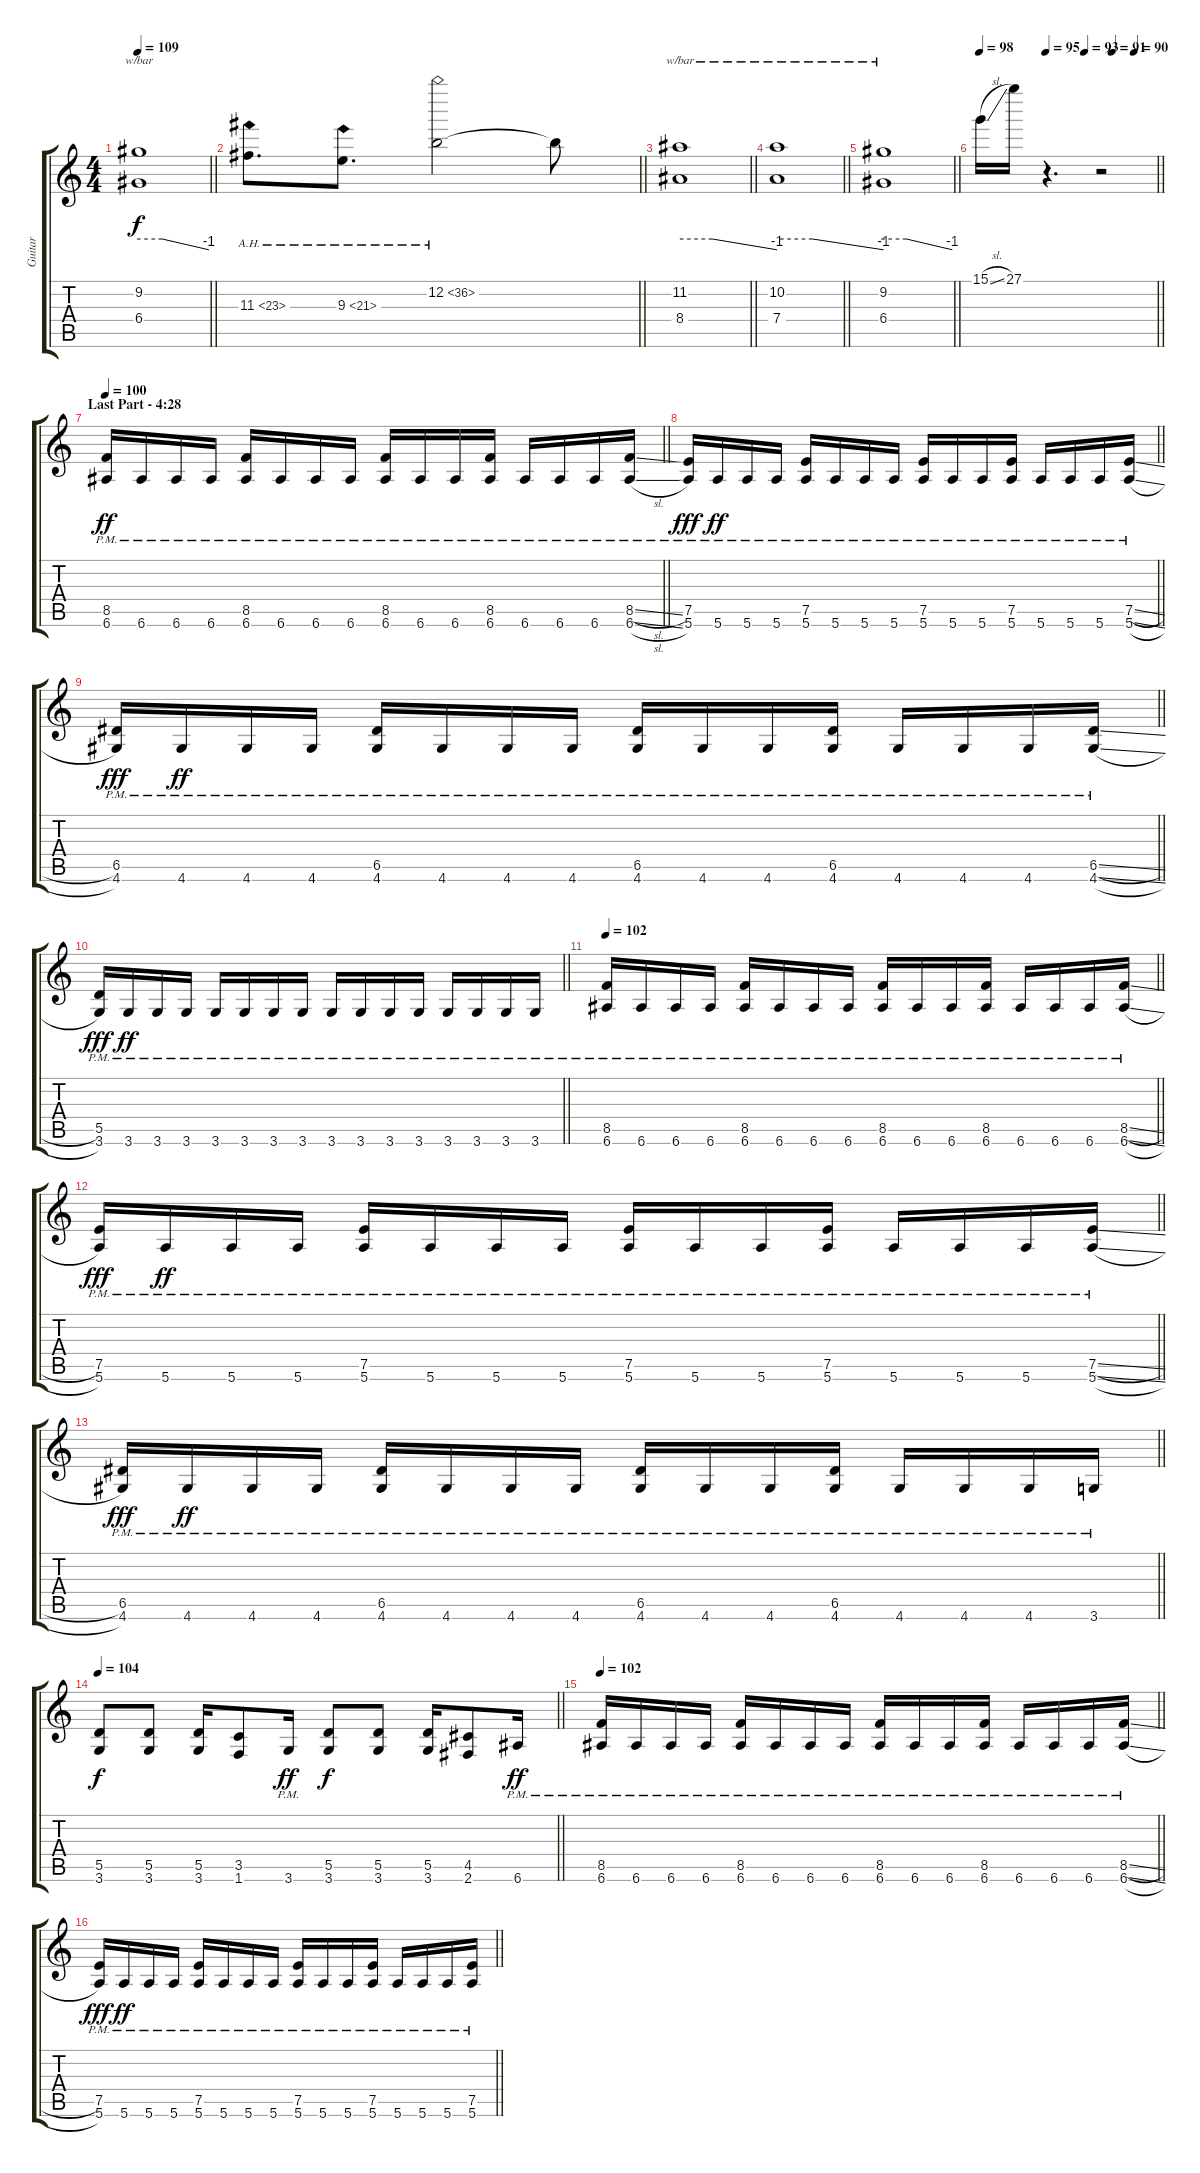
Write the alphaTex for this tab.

\track ("Guitar" "Guitar") {instrument distortionguitar}
\staff {score tabs}
\tuning (E4 B3 G3 D3 A2 E2) {hide}
\ts (4 4)
\tempo 109
\clef g2
\barLineRight lightlight
\ks c
(9.2 6.4).1{tbe (custom default 0 0 20 0 60 -4) dy f} |
\barLineRight lightlight
11.3{ah 12}.8{d} 9.3{ah 12}.8{d} 12.2{ah 24}.2 12.2{t}.8 |
\barLineRight lightlight
(11.2 8.4).1{tbe (custom default 0 0 20 0 60 -4)} |
\barLineRight lightlight
(10.2 7.4).1{tbe (custom default 0 0 20 0 60 -4)} |
\barLineRight lightlight
(9.2 6.4).1{tbe (custom default 0 0 20 0 60 -4)} |
\tempo 98
\tempo (95 0.375)
\tempo (93 0.59375)
\tempo (91 0.75)
\tempo (90 0.875)
\barLineRight lightlight
15.1{sl}.16 27.1.16 r.4{d} r.2 |
\section ("" "Last Part - 4:28")
\tempo 100
\barLineRight lightlight
(8.5{pm} 6.6{pm}).16{dy ff} 6.6{pm}.16 6.6{pm}.16 6.6{pm}.16 (8.5{pm} 6.6{pm}).16 6.6{pm}.16 6.6{pm}.16 6.6{pm}.16 (8.5{pm} 6.6{pm}).16 6.6{pm}.16 6.6{pm}.16 (8.5{pm} 6.6{pm}).16 6.6{pm}.16 6.6{pm}.16 6.6{pm}.16 (8.5{sl pm} 6.6{sl pm}).16 |
\barLineRight lightlight
(7.5{pm} 5.6{pm}).16{dy fff} 5.6{pm}.16{dy ff} 5.6{pm}.16 5.6{pm}.16 (7.5{pm} 5.6{pm}).16 5.6{pm}.16 5.6{pm}.16 5.6{pm}.16 (7.5{pm} 5.6{pm}).16 5.6{pm}.16 5.6{pm}.16 (7.5{pm} 5.6{pm}).16 5.6{pm}.16 5.6{pm}.16 5.6{pm}.16 (7.5{sl pm} 5.6{sl pm}).16 |
\barLineRight lightlight
(6.5{pm} 4.6{pm}).16{dy fff} 4.6{pm}.16{dy ff} 4.6{pm}.16 4.6{pm}.16 (6.5{pm} 4.6{pm}).16 4.6{pm}.16 4.6{pm}.16 4.6{pm}.16 (6.5{pm} 4.6{pm}).16 4.6{pm}.16 4.6{pm}.16 (6.5{pm} 4.6{pm}).16 4.6{pm}.16 4.6{pm}.16 4.6{pm}.16 (6.5{sl pm} 4.6{sl pm}).16 |
\barLineRight lightlight
(5.5{pm} 3.6{pm}).16{dy fff} 3.6{pm}.16{dy ff} 3.6{pm}.16 3.6{pm}.16 3.6{pm}.16 3.6{pm}.16 3.6{pm}.16 3.6{pm}.16 3.6{pm}.16 3.6{pm}.16 3.6{pm}.16 3.6{pm}.16 3.6{pm}.16 3.6{pm}.16 3.6{pm}.16 3.6{pm}.16 |
\tempo 102
\barLineRight lightlight
(8.5{pm} 6.6{pm}).16 6.6{pm}.16 6.6{pm}.16 6.6{pm}.16 (8.5{pm} 6.6{pm}).16 6.6{pm}.16 6.6{pm}.16 6.6{pm}.16 (8.5{pm} 6.6{pm}).16 6.6{pm}.16 6.6{pm}.16 (8.5{pm} 6.6{pm}).16 6.6{pm}.16 6.6{pm}.16 6.6{pm}.16 (8.5{sl pm} 6.6{sl pm}).16 |
\barLineRight lightlight
(7.5{pm} 5.6{pm}).16{dy fff} 5.6{pm}.16{dy ff} 5.6{pm}.16 5.6{pm}.16 (7.5{pm} 5.6{pm}).16 5.6{pm}.16 5.6{pm}.16 5.6{pm}.16 (7.5{pm} 5.6{pm}).16 5.6{pm}.16 5.6{pm}.16 (7.5{pm} 5.6{pm}).16 5.6{pm}.16 5.6{pm}.16 5.6{pm}.16 (7.5{sl pm} 5.6{sl pm}).16 |
\barLineRight lightlight
(6.5{pm} 4.6{pm}).16{dy fff} 4.6{pm}.16{dy ff} 4.6{pm}.16 4.6{pm}.16 (6.5{pm} 4.6{pm}).16 4.6{pm}.16 4.6{pm}.16 4.6{pm}.16 (6.5{pm} 4.6{pm}).16 4.6{pm}.16 4.6{pm}.16 (6.5{pm} 4.6{pm}).16 4.6{pm}.16 4.6{pm}.16 4.6{pm}.16 3.6{pm}.16 |
\tempo 104
\barLineRight lightlight
(5.5 3.6).8{dy f} (5.5 3.6).8 (5.5 3.6).16 (3.5 1.6).8 3.6{pm}.16{dy ff} (5.5 3.6).8{dy f} (5.5 3.6).8 (5.5 3.6).16 (4.5 2.6).8 6.6{pm}.16{dy ff} |
\tempo 102
\barLineRight lightlight
(8.5{pm} 6.6{pm}).16 6.6{pm}.16 6.6{pm}.16 6.6{pm}.16 (8.5{pm} 6.6{pm}).16 6.6{pm}.16 6.6{pm}.16 6.6{pm}.16 (8.5{pm} 6.6{pm}).16 6.6{pm}.16 6.6{pm}.16 (8.5{pm} 6.6{pm}).16 6.6{pm}.16 6.6{pm}.16 6.6{pm}.16 (8.5{sl pm} 6.6{sl pm}).16 |
\barLineRight lightlight
(7.5{pm} 5.6{pm}).16{dy fff} 5.6{pm}.16{dy ff} 5.6{pm}.16 5.6{pm}.16 (7.5{pm} 5.6{pm}).16 5.6{pm}.16 5.6{pm}.16 5.6{pm}.16 (7.5{pm} 5.6{pm}).16 5.6{pm}.16 5.6{pm}.16 (7.5{pm} 5.6{pm}).16 5.6{pm}.16 5.6{pm}.16 5.6{pm}.16 (7.5{ss pm} 5.6{ss pm}).16
